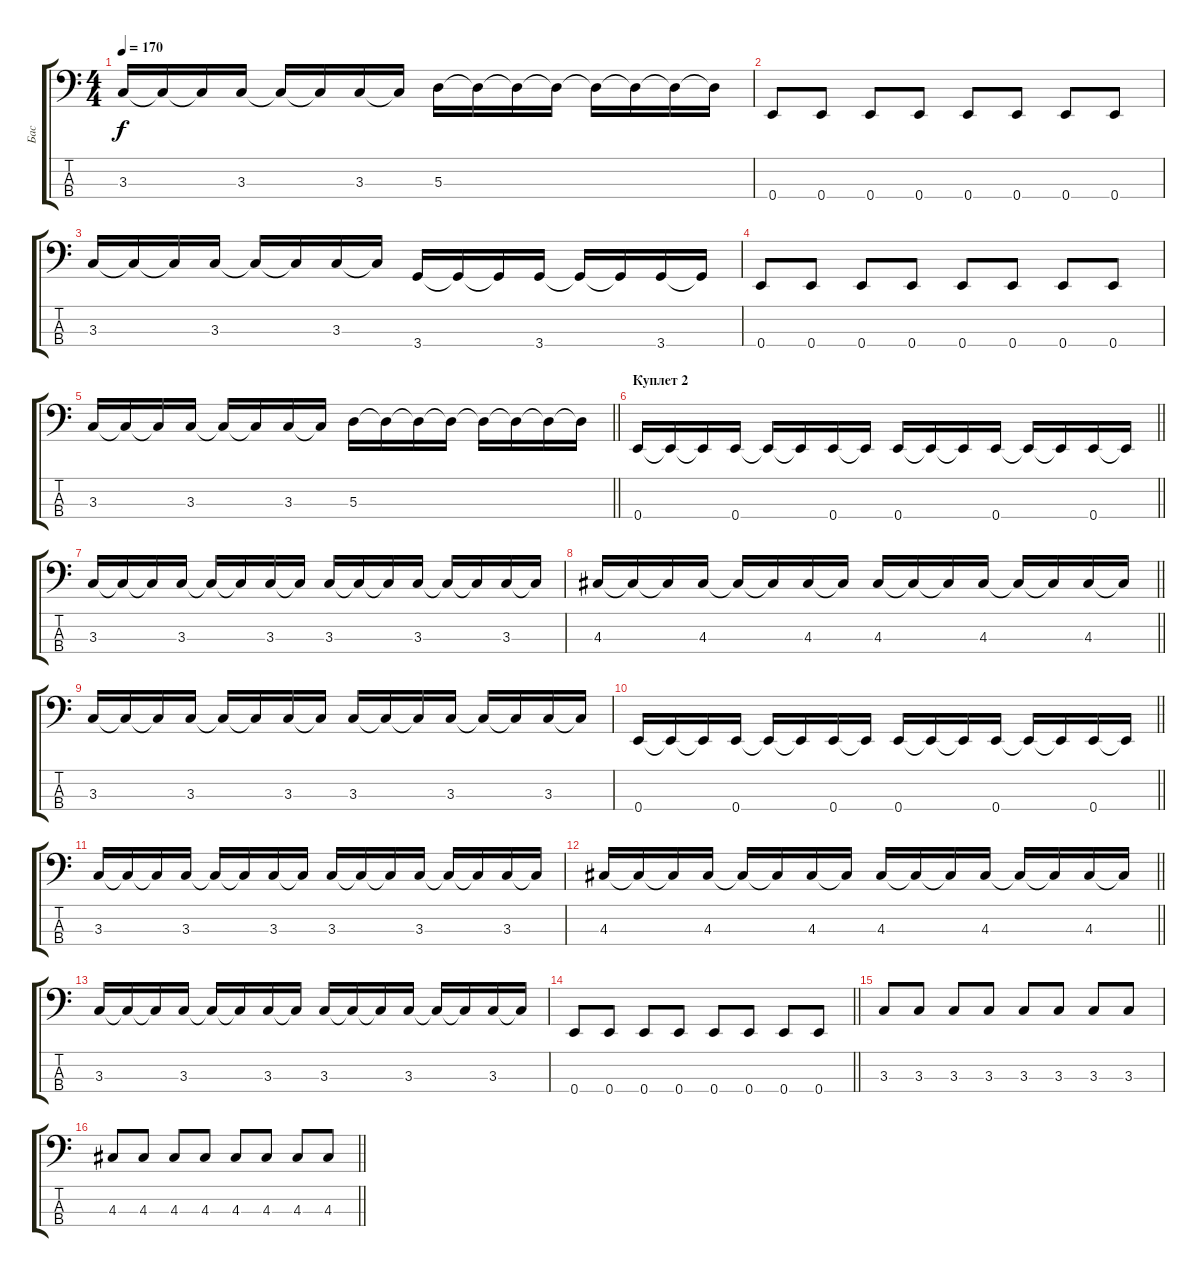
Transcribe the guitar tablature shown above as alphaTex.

\track ("Бас" "Бас") {instrument electricbasspick}
\staff {score tabs}
\tuning (G2 D2 A1 E1) {hide}
\ts (4 4)
\tempo 170
\clef f4
\ks c
3.3.16{dy f} 3.3{t}.16 3.3{t}.16 3.3.16 3.3{t}.16 3.3{t}.16 3.3.16 3.3{t}.16 5.3.16 5.3{t}.16 5.3{t}.16 5.3{t}.16 5.3{t}.16 5.3{t}.16 5.3{t}.16 5.3{t}.16 |
0.4.8 0.4.8 0.4.8 0.4.8 0.4.8 0.4.8 0.4.8 0.4.8 |
3.3.16 3.3{t}.16 3.3{t}.16 3.3.16 3.3{t}.16 3.3{t}.16 3.3.16 3.3{t}.16 3.4.16 3.4{t}.16 3.4{t}.16 3.4.16 3.4{t}.16 3.4{t}.16 3.4.16 3.4{t}.16 |
0.4.8 0.4.8 0.4.8 0.4.8 0.4.8 0.4.8 0.4.8 0.4.8 |
\barLineRight lightlight
3.3.16 3.3{t}.16 3.3{t}.16 3.3.16 3.3{t}.16 3.3{t}.16 3.3.16 3.3{t}.16 5.3.16 5.3{t}.16 5.3{t}.16 5.3{t}.16 5.3{t}.16 5.3{t}.16 5.3{t}.16 5.3{t}.16 |
\section ("" "Куплет 2")
\barLineRight lightlight
0.4.16 0.4{t}.16 0.4{t}.16 0.4.16 0.4{t}.16 0.4{t}.16 0.4.16 0.4{t}.16 0.4.16 0.4{t}.16 0.4{t}.16 0.4.16 0.4{t}.16 0.4{t}.16 0.4.16 0.4{t}.16 |
3.3.16 3.3{t}.16 3.3{t}.16 3.3.16 3.3{t}.16 3.3{t}.16 3.3.16 3.3{t}.16 3.3.16 3.3{t}.16 3.3{t}.16 3.3.16 3.3{t}.16 3.3{t}.16 3.3.16 3.3{t}.16 |
\barLineRight lightlight
4.3.16 4.3{t}.16 4.3{t}.16 4.3.16 4.3{t}.16 4.3{t}.16 4.3.16 4.3{t}.16 4.3.16 4.3{t}.16 4.3{t}.16 4.3.16 4.3{t}.16 4.3{t}.16 4.3.16 4.3{t}.16 |
3.3.16 3.3{t}.16 3.3{t}.16 3.3.16 3.3{t}.16 3.3{t}.16 3.3.16 3.3{t}.16 3.3.16 3.3{t}.16 3.3{t}.16 3.3.16 3.3{t}.16 3.3{t}.16 3.3.16 3.3{t}.16 |
\barLineRight lightlight
0.4.16 0.4{t}.16 0.4{t}.16 0.4.16 0.4{t}.16 0.4{t}.16 0.4.16 0.4{t}.16 0.4.16 0.4{t}.16 0.4{t}.16 0.4.16 0.4{t}.16 0.4{t}.16 0.4.16 0.4{t}.16 |
3.3.16 3.3{t}.16 3.3{t}.16 3.3.16 3.3{t}.16 3.3{t}.16 3.3.16 3.3{t}.16 3.3.16 3.3{t}.16 3.3{t}.16 3.3.16 3.3{t}.16 3.3{t}.16 3.3.16 3.3{t}.16 |
\barLineRight lightlight
4.3.16 4.3{t}.16 4.3{t}.16 4.3.16 4.3{t}.16 4.3{t}.16 4.3.16 4.3{t}.16 4.3.16 4.3{t}.16 4.3{t}.16 4.3.16 4.3{t}.16 4.3{t}.16 4.3.16 4.3{t}.16 |
3.3.16 3.3{t}.16 3.3{t}.16 3.3.16 3.3{t}.16 3.3{t}.16 3.3.16 3.3{t}.16 3.3.16 3.3{t}.16 3.3{t}.16 3.3.16 3.3{t}.16 3.3{t}.16 3.3.16 3.3{t}.16 |
\barLineRight lightlight
0.4.8 0.4.8 0.4.8 0.4.8 0.4.8 0.4.8 0.4.8 0.4.8 |
3.3.8 3.3.8 3.3.8 3.3.8 3.3.8 3.3.8 3.3.8 3.3.8 |
\barLineRight lightlight
4.3.8 4.3.8 4.3.8 4.3.8 4.3.8 4.3.8 4.3.8 4.3.8
